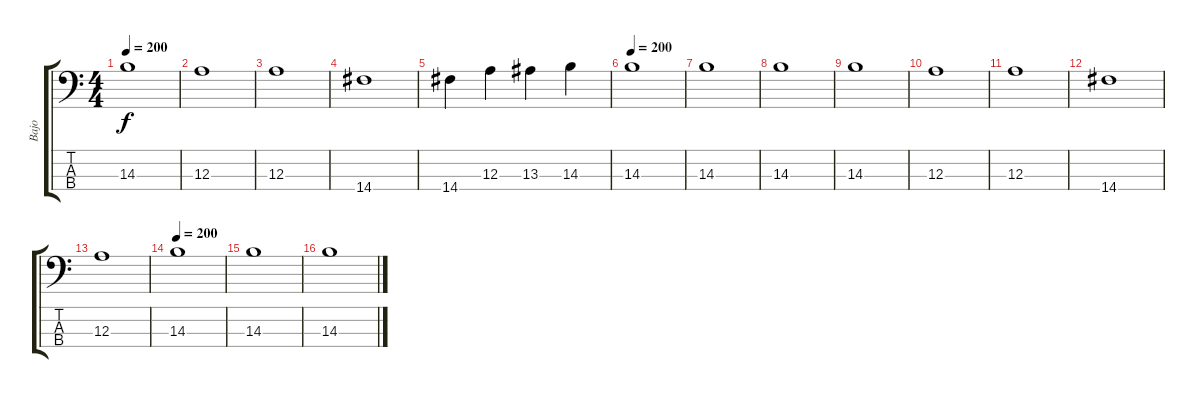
\track ("Bajo" "Bajo") {instrument electricbassfinger}
\staff {score tabs}
\tuning (G2 D2 A1 E1) {hide}
\ts (4 4)
\tempo 200
\clef f4
\ks c
14.3.1{dy f} |
12.3.1 |
12.3.1 |
14.4.1 |
14.4.4 12.3.4 13.3.4 14.3.4 |
\tempo 200
14.3.1 |
14.3.1 |
14.3.1 |
14.3.1 |
12.3.1 |
12.3.1 |
14.4.1 |
12.3.1 |
\tempo 200
14.3.1 |
14.3.1 |
14.3.1
